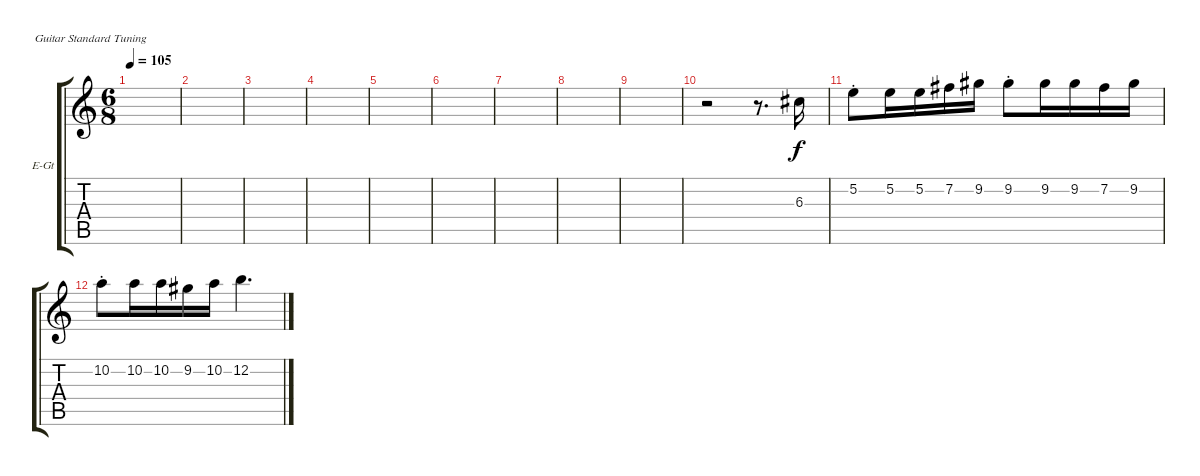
\defaultSystemsLayout 4
\bracketExtendMode groupsimilarinstruments
\firstSystemTrackNameOrientation horizontal
\otherSystemsTrackNameOrientation horizontal
\track ("Extra Guitar" "E-Gt") {instrument distortionguitar}
\staff {score tabs}
\tuning (E4 B3 G3 D3 A2 E2)
\ts (6 8)
\tempo 105
\clef g2
\scale
0.333333
\ks c
|
\scale
0.333333 |
\scale
0.333333 |
\scale
0.333333 |
\scale
0.333333 |
\scale
0.333333 |
\scale
0.333333 |
\scale
0.333333 |
\scale
0.333333 |
\scale
0.333333 r.2 r.8{d} 6.3.16 |
\scale
0.333333 5.2{st}.8 5.2.16 5.2.16 7.2.16 9.2.16 9.2{st}.8 9.2.16 9.2.16 7.2.16 9.2.16 |
\scale
0.333333 10.2{st}.8 10.2.16 10.2.16 9.2.16 10.2.16 12.2.4{d} |
\scale
0.333333 |
\scale
0.333333 |
\scale
0.333333 |
\scale
0.333333
